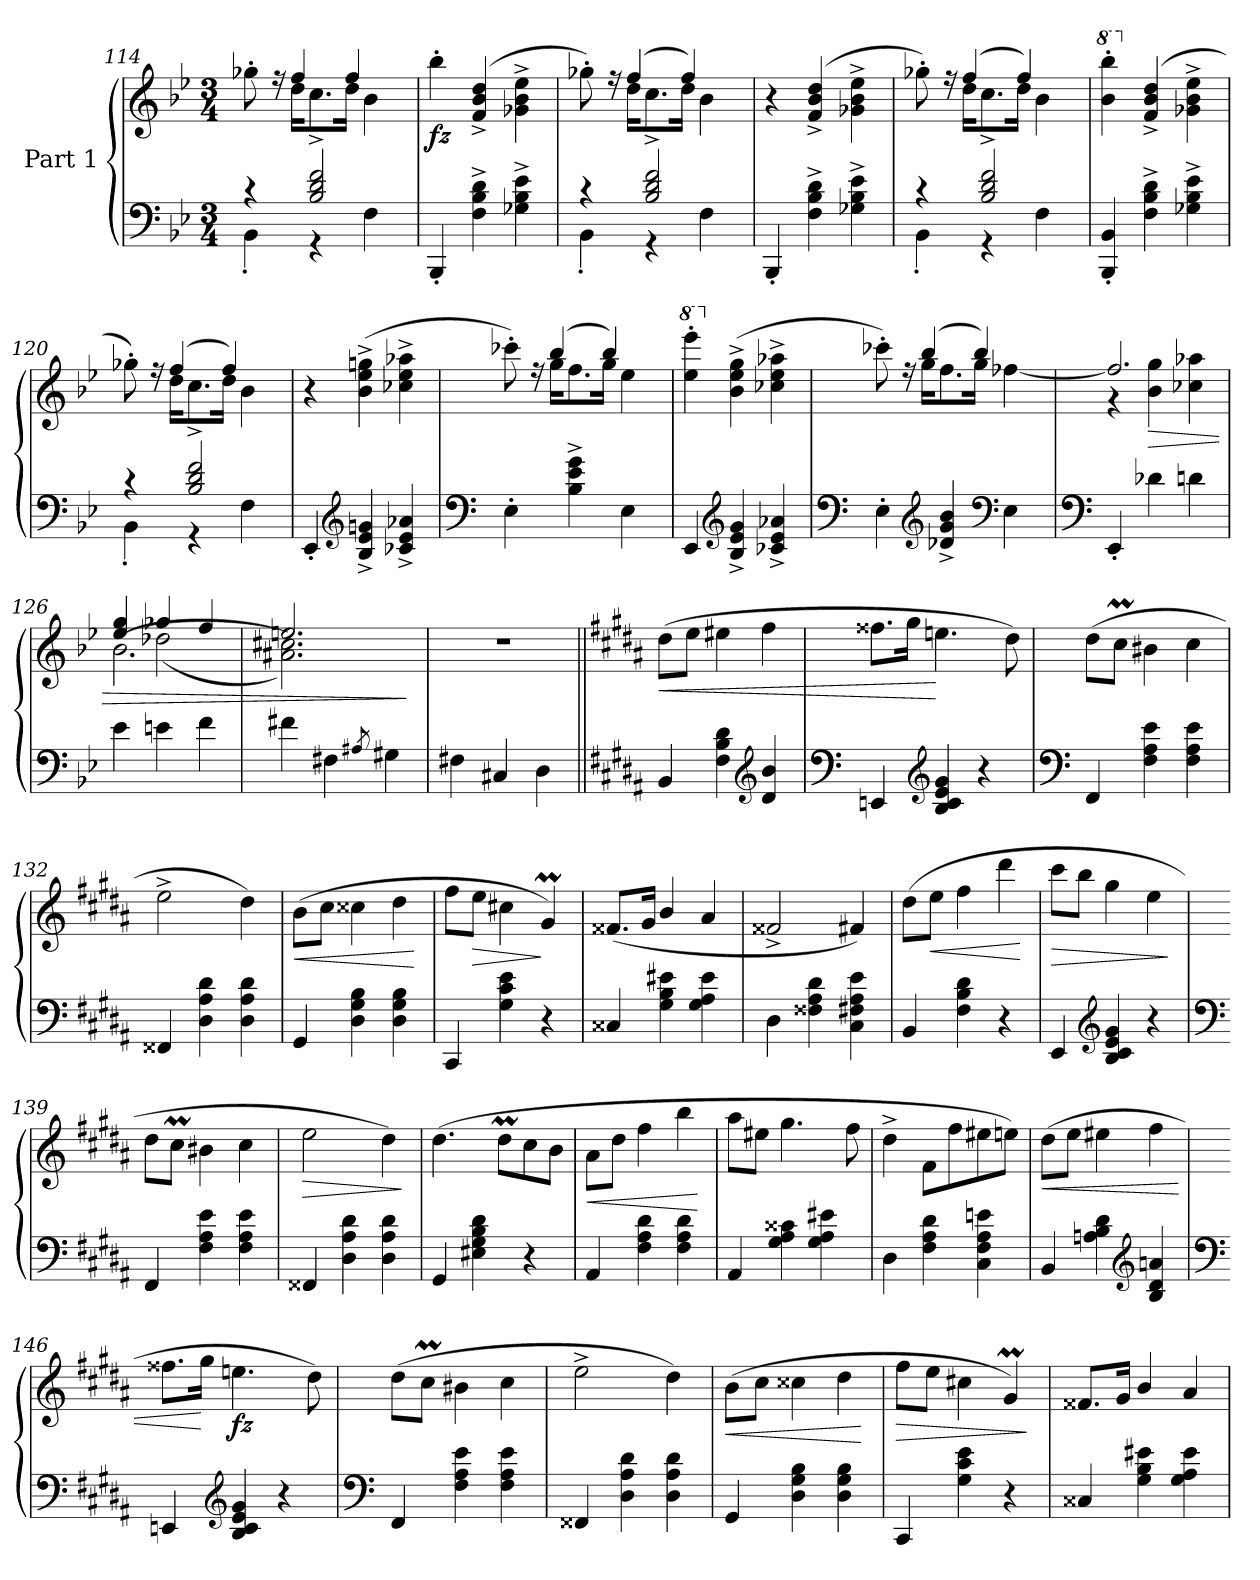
**kern	**kern	**dynam
*part1	*part1	*part1
*staff2	*staff1	*staff1/2
*I"Part 1	*	*
*clefF4	*clefG2	*
*k[b-e-]	*k[b-e-]	*
*M3/4	*M3/4	*
=114	=114	=114
*^	*^	*
4r	4BB-'\	8gg-X'\	8ryy	.
.	.	16ryy	16rff	.
.	.	4ff/	16dd\KL	.
2B-/^ 2d/^ 2f/^	4r	.	8.cc\	.
.	.	4ff/	16dd\Jk	.
.	4F\	.	4b-\	.
.	.	16ryy	.	.
*v	*v	*	*	*
*	*v	*v	*
=115	=115	=115
!	!	!LO:DY:b
4BBB-'/	4bb-'\	fz
4F\^ 4B-\^ 4d\^	(>4f/^ 4b-/^ 4dd/^	.
4G-X\^ 4B-\^ 4e-\^	4g-X\^ 4b-\^ 4ee-\^	.
=116	=116	=116
*^	*^	*
4r	4BB-'\	8gg-X'\)	8ryy	.
.	.	16ryy	16rff	.
.	.	(>4ff/	16dd\KL	.
2B-/^ 2d/^ 2f/^	4r	.	8.cc\	.
.	.	4ff/)	16dd\Jk	.
.	4F\	.	4b-\	.
.	.	16ryy	.	.
*v	*v	*	*	*
*	*v	*v	*
=117	=117	=117
4BBB-'/	4r	.
4F\^ 4B-\^ 4d\^	(>4f/^ 4b-/^ 4dd/^	.
4G-X\^ 4B-\^ 4e-\^	4g-X\^ 4b-\^ 4ee-\^	.
=118	=118	=118
*^	*^	*
4r	4BB-'\	8gg-X'\)	8ryy	.
.	.	16ryy	16rff	.
.	.	(>4ff/	16dd\KL	.
2B-/^ 2d/^ 2f/^	4r	.	8.cc\	.
.	.	4ff/)	16dd\Jk	.
.	4F\	.	4b-\	.
.	.	16ryy	.	.
*v	*v	*	*	*
*	*v	*v	*
!!LO:PB:g=z
=119	=119	=119
*	*8va	*
4BBB-/' 4BB-/'	4bb-\' 4bbb-\'	.
*	*X8va	*
4F\^ 4B-\^ 4d\^	(>4f/^ 4b-/^ 4dd/^	.
4G-X\^ 4B-\^ 4e-\^	4g-X\^ 4b-\^ 4ee-\^	.
=120	=120	=120
*^	*^	*
4r	4BB-'\	8gg-X'\)	8ryy	.
.	.	16ryy	16rff	.
.	.	(>4ff/	16dd\KL	.
2B-/^ 2d/^ 2f/^	4r	.	8.cc\	.
.	.	4ff/)	16dd\Jk	.
.	4F\	.	4b-\	.
.	.	16ryy	.	.
*v	*v	*	*	*
*	*v	*v	*
=121	=121	=121
4EE-'/	4r	.
*clefG2	*	*
4B-/^ 4e-/^ 4gn/^	(>4b-\^ 4ee-\^ 4ggn\^	.
4c-X/^ 4e-/^ 4a-X/^	4cc-X\^ 4ee-\^ 4aa-X\^	.
=122	=122	=122
*clefF4	*	*
*	*^	*
4E-'\	8ccc-X'\)	8ryy	.
.	16ryy	16rff	.
.	(>4bb-/	16gg\KL	.
4B-\^ 4e-\^ 4g\^	.	8.ff\	.
.	4bb-/)	16gg\Jk	.
4E-\	.	4ee-\	.
.	16ryy	.	.
*	*v	*v	*
=123	=123	=123
*	*8va	*
!	!	!LO:DY:b
!	!	!LO:DY:n=1:b
4EE-/	4eee-\' 4eeee-\'	fz fz
*clefG2	*	*
*	*X8va	*
4B-/^ 4e-/^ 4g/^	(>4b-\^ 4ee-\^ 4gg\^	.
4c-X/^ 4e-/^ 4a-X/^	4cc-X\^ 4ee-\^ 4aa-X\^	.
!!LO:LB:g=z
=124	=124	=124
*clefF4	*	*
*	*^	*
4E-'\	8ccc-X'\)	8ryy	.
.	16ryy	16rff	.
.	(>4bb-/	16gg\KL	.
*clefG2	*	*	*
4d-X/^ 4g/^ 4b-/^	.	8.ff\	.
.	4bb-/)	16gg\Jk	.
*clefF4	*	*	*
4E-\	.	[4ff-X\	.
.	16ryy	.	.
=125	=125	=125	=125
*clefF4	*	*	*
4EE-'/	2.ff-/]	4r	.
!	!	!	!LO:HP:b
4d-X<\	.	4b-\< 4gg\<	>
4dn\	.	4cc-X\< 4aa-X\<	.
=126	=126	=126	=126
*	*	*^	*
4e-\	4ee-/ 4gg/	4ryy	(<2.b-\	.
4en\	4gg-X/	(<2dd-X\	.	.
4f<\	4ff/	.	.	.
*	*	*v	*v	*
=127	=127	=127	=127
4f#X\	2.een/	2.a#X\ 2.cc#X\))	.
4F#X\	.	.	.
8qA#X</	.	.	.
4G#X\	.	.	.
*	*v	*v	*
.	.	]
=128	=128	=128
4F#X\	2.r	.
4C#X/	.	.
4D<\	.	.
=129||	=129||	=129||
*k[f#c#g#d#a#]	*k[f#c#g#d#a#]	*
!	!	!LO:HP:b
4BB/	(>8dd#\L	<
.	8ee\J	.
4F#\ 4B\ 4d#\	4ee#X\	.
*clefG2	*	*
4d#/ 4b/	4ff#\	.
!!LO:LB:g=z
=130	=130	=130
*clefF4	*	*
4EEn/	8.ff##X\L	.
.	16gg#\Jk	.
*clefG2	*	*
4B/ 4c#/ 4e/ 4g#/	4.een\	[
4r	.	.
.	8dd#\)	.
=131	=131	=131
*clefF4	*	*
4FF#/	(>8dd#\L	.
.	8cc#M\J	.
4F#\ 4A#\ 4e\	4b#X\	.
4F#\ 4A#\ 4e\	4cc#\	.
=132	=132	=132
4FF##X/	2ee^\	.
4D#\ 4A#\ 4d#\	.	.
4D#\ 4A#\ 4d#\	4dd#\)	.
=133	=133	=133
!	!	!LO:HP:b
4GG#/	(>8b\L	<
.	8cc#\J	.
4D#\ 4G#\ 4B\	4cc##X\	.
4D#\ 4G#\ 4B\	4dd#\	.
.	.	[
=134	=134	=134
4CC#/	8ff#\L	.
!	!	!LO:HP:b
.	8ee\J	>
4G#\ 4c#\ 4e\	4cc#X\	.
4r	4g#M/)	]
=135	=135	=135
4C##X/	(>8.f##X/L	.
.	16g#/Jk	.
4G#\ 4B\ 4e#X\	4b/	.
4G#\ 4A#\ 4e#\	4a#/	.
!!LO:LB:g=z
=136	=136	=136
4D#\	2f##X^/	.
4F##X\ 4A#\ 4d#\	.	.
4C#\ 4F#X\ 4A#\ 4e\	4f#X/)	.
=137	=137	=137
4BB/	(>8dd#\L	.
!	!	!LO:HP:b
.	8ee\J	<
4F#\ 4B\ 4d#\	4ff#\	.
4r	4ddd#\	.
.	.	[
=138	=138	=138
!	!	!LO:HP:b
4EE/	8ccc#\L	>
.	8bb\J	.
*clefG2	*	*
4B/ 4c#/ 4e/ 4g#/	4gg#\	.
4r	4ee\	.
.	.	]
=139	=139	=139
*clefF4	*	*
4FF#/	8dd#\L	.
.	8cc#M\J	.
4F#\ 4A#\ 4e\	4b#X\	.
4F#\ 4A#\ 4e\	4cc#\	.
=140	=140	=140
!	!	!LO:HP:b
4FF##X/	2ee\	>
4D#\ 4A#\ 4d#\	.	.
4D#\ 4A#\ 4d#\	4dd#\)	.
.	.	]
=141	=141	=141
4GG#/	(>4.dd#\	.
4E#X\ 4G#\ 4B\ 4d#\	.	.
.	8dd#m\L	.
4r	8cc#\	.
.	8b\J	.
!!LO:LB:g=z
=142	=142	=142
!	!	!LO:HP:b
4AA#/	8a#\L	<
.	8dd#\J	.
4F#\ 4A#\ 4d#\	4ff#\	.
4F#\ 4A#\ 4d#\	4bb\	.
.	.	[
=143	=143	=143
4AA#/	8aa#\L	.
.	8ee#X\J	.
4G#\ 4A#\ 4c##X\	4.gg#\	.
4G#\ 4A#\ 4e#X\	.	.
.	8ff#\	.
=144	=144	=144
4D#\	4dd#^\	.
4F#\ 4A#\ 4d#\	8f#\L	.
.	8ff#\	.
4C#\ 4F#\ 4A#\ 4en\	8ee#X\	.
.	8een\J)	.
=145	=145	=145
!	!	!LO:HP:b
4BB/	(>8dd#\L	<
.	8ee\J	.
4An\ 4B\ 4d#\	4ee#X\	.
*clefG2	*	*
4B/ 4d#/ 4an/	4ff#\	.
=146	=146	=146
*clefF4	*	*
4EEn/	8.ff##X\L	.
.	16gg#\Jk	[
*clefG2	*	*
!	!	!LO:DY:b
4B/ 4c#/ 4e/ 4g#/	4.een\	fz
4r	.	.
.	8dd#\)	.
=147	=147	=147
*clefF4	*	*
4FF#/	(>8dd#\L	.
.	8cc#M\J	.
4F#\ 4A#\ 4e\	4b#X\	.
4F#\ 4A#\ 4e\	4cc#\	.
!!LO:LB:g=z
=148	=148	=148
4FF##X/	2ee^\	.
4D#\ 4A#\ 4d#\	.	.
4D#\ 4A#\ 4d#\	4dd#\)	.
=149	=149	=149
!	!	!LO:HP:b
4GG#/	(>8b\L	<
.	8cc#\J	.
4D#\ 4G#\ 4B\	4cc##X\	.
4D#\ 4G#\ 4B\	4dd#\	.
.	.	[
=150	=150	=150
!	!	!LO:HP:b
4CC#/	8ff#\L	>
.	8ee\J	.
4G#\ 4c#\ 4e\	4cc#X\	.
4r	4g#M/)	.
.	.	]
=151	=151	=151
4C##X/	8.f##X/L	.
.	16g#/Jk	.
4G#\ 4B\ 4e#X\	4b/	.
4G#\ 4A#\ 4e#\	4a#/	.
=	=	=
*-	*-	*-
